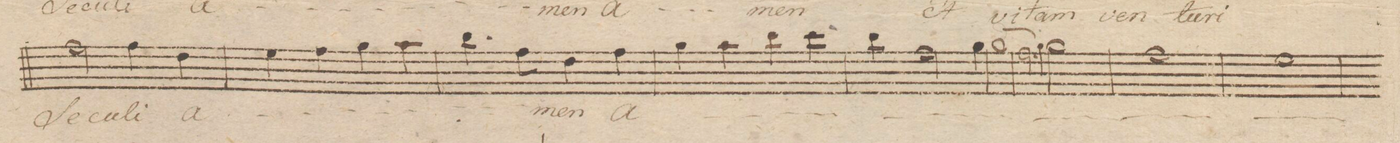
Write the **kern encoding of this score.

**kern	**text	**dynam
*I"Alto Solo	*	*
*clefC3	*	*
*k[]	*	*
*met(c|)	*	*
*M2/2	*	*
2g\	Secu-	.
4g\	-li	.
4e\	A-	.
=224	=224	=224
4f\	.	.
4g\	.	.
4a\	.	.
4b\	.	.
=225	=225	=225
4.cc\	.	.
8g\	.	.
4e\	-men	.
4g\	A-	.
=226	=226	=226
4a\	.	.
4b\	.	.
4cc\	.	.
4dd\	.	.
=227	=227	=227
4cc\	.	.
2g\	.	.
4a\	.	.
=228	=228	=228
1a\	.	.
=229	=229	=229
2.g\	.	.
4a\	.	.
=230	=230	=230
1a\	.	.
=231	=231	=231
1g\	.	.
=232	=232	=232
1f\	.	.
=233	=233	=233
*-	*-	*-
